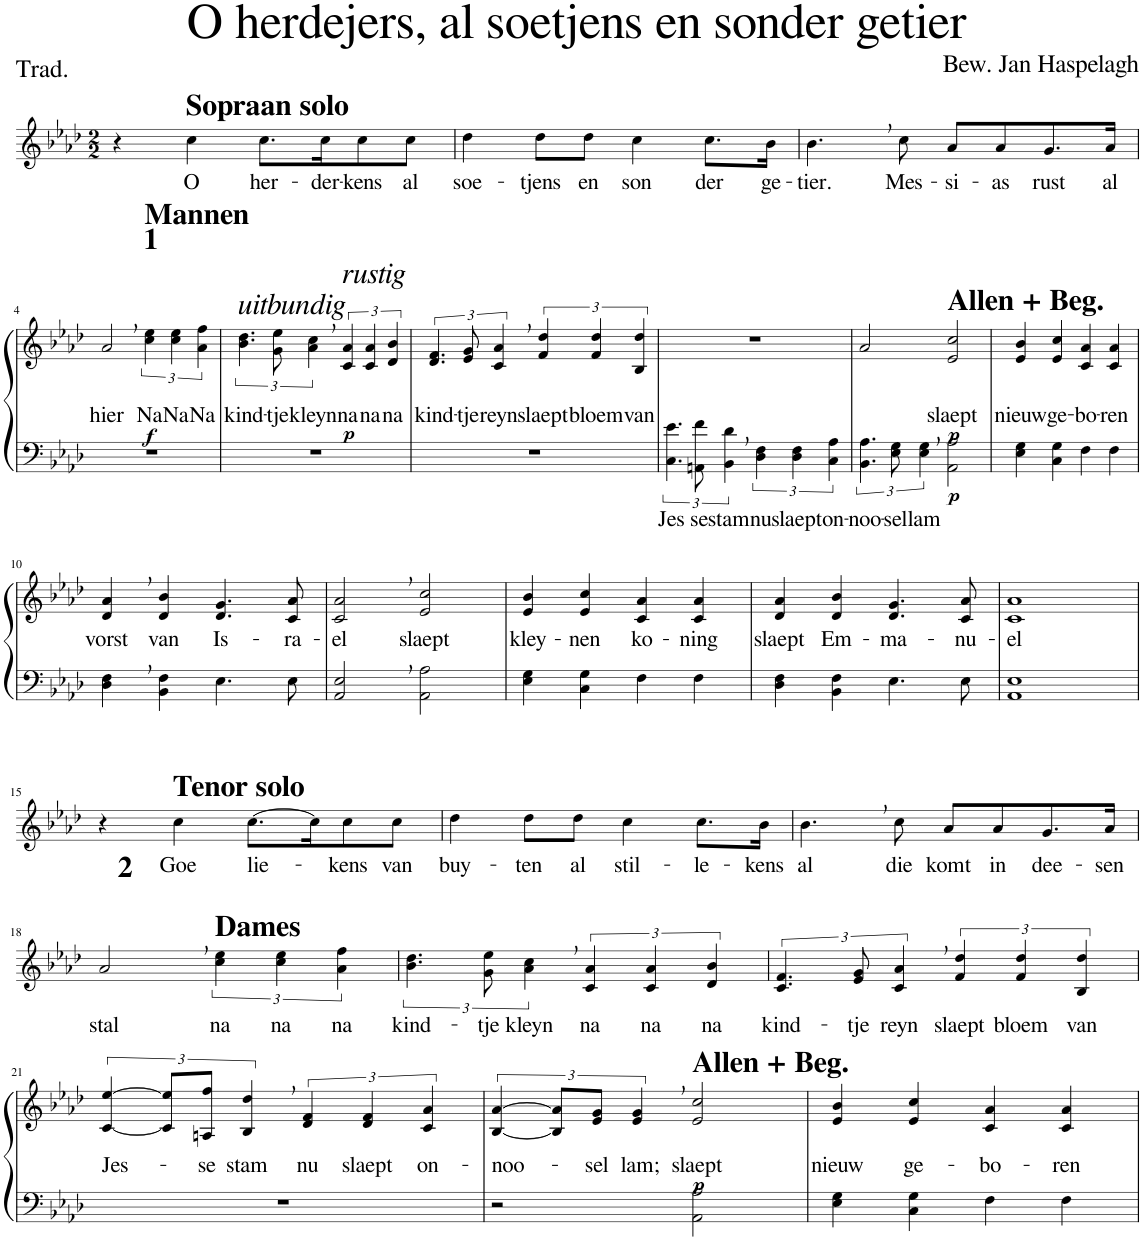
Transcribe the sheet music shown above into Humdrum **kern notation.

**kern	**text	**kern	**text	**dynam
*part1	*part1	*part1	*part1	*part1
*staff2	*staff2	*staff1	*staff1	*staff1/2
*I"Piano	*	*	*	*
*I'Pno.	*	*	*	*
*stria5	*	*	*	*
*clefF4	*	*clefG2	*	*
*k[b-e-a-d-]	*	*k[b-e-a-d-]	*	*
*M2/2	*	*M2/2	*	*
=1	=1	=1	=1	=1
1r	.	4r	.	.
!	!	!LO:TX:a:B:t=Sopraan solo	!	!
!	!	!	!LO:LY:b	!
.	.	4cc\	O	.
!	!	!	!LO:LY:b	!
.	.	8.cc\L	her-	.
!	!	!	!LO:LY:b	!
.	.	16cc\K	-der-	.
!	!	!	!LO:LY:b	!
.	.	8cc\	-kens	.
!	!	!	!LO:LY:b	!
.	.	8cc\J	al	.
=2	=2	=2	=2	=2
!	!	!	!LO:LY:b	!
1r	.	4dd-\	soe-	.
!	!	!	!LO:LY:b	!
.	.	8dd-\L	-tjens	.
!	!	!	!LO:LY:b	!
.	.	8dd-\J	en	.
!	!	!	!LO:LY:b	!
.	.	4cc\	son	.
!	!	!	!LO:LY:b	!
.	.	8.cc\L	-der	.
!	!	!	!LO:LY:b	!
.	.	16b-\Jk	ge-	.
=3	=3	=3	=3	=3
!	!	!	!LO:LY:b	!
1r	.	4.b-,\	-tier.	.
!	!	!	!LO:LY:b	!
.	.	8cc\	Mes-	.
!	!	!	!LO:LY:b	!
.	.	8a-/L	-si-	.
!	!	!	!LO:LY:b	!
.	.	8a-/	-as	.
!	!	!	!LO:LY:b	!
.	.	8.g/	rust	.
!	!	!	!LO:LY:b	!
.	.	16a-/Jk	al	.
!!LO:LB:g=z
=4	=4	=4	=4	=4
!	!	!LO:TX:a:B:t=1	!	!
!	!	!	!LO:LY:b	!
1r	.	2a-,/	hier	.
!	!	!LO:TX:a:B:t=Mannen	!	!
!	!	!	!LO:LY:b	!LO:DY:b
.	.	6cc\ 6ee-\	Na	f
!	!	!	!LO:LY:b	!
.	.	6cc\ 6ee-\	Na	.
!	!	!	!LO:LY:b	!
.	.	6a-\ 6ff\	Na	.
=5	=5	=5	=5	=5
!	!	!LO:TX:a:i:t=uitbundig	!	!
!	!	!	!LO:LY:b	!
1r	.	6.b-\ 6.dd-\	kind-	.
!	!	!	!LO:LY:b	!
.	.	12g\ 12ee-\	tje	.
!	!	!	!LO:LY:b	!
.	.	6a-\, 6cc\,	kleyn	.
!	!	!LO:TX:a:i:t=rustig	!	!
!	!	!	!LO:LY:b	!LO:DY:b
.	.	6c/ 6a-/	na	p
!	!	!	!LO:LY:b	!
.	.	6c/ 6a-/	na	.
!	!	!	!LO:LY:b	!
.	.	6d-/ 6b-/	na	.
=6	=6	=6	=6	=6
!	!	!	!LO:LY:b	!
1r	.	6.d-/ 6.f/	kind-	.
!	!	!	!LO:LY:b	!
.	.	12e-/ 12g/	-tje	.
!	!	!	!LO:LY:b	!
.	.	6c/, 6a-/,	reyn	.
!	!	!	!LO:LY:b	!
.	.	6f/ 6dd-/	slaept	.
!	!	!	!LO:LY:b	!
.	.	6f/ 6dd-/	bloem	.
!	!	!	!LO:LY:b	!
.	.	6B-/ 6dd-/	van	.
=7	=7	=7	=7	=7
!	!LO:LY:b	!	!	!
6.C\ 6.e-\	Jes	1r	.	.
!	!LO:LY:b	!	!	!
12AAn\ 12f\	-se	.	.	.
!	!LO:LY:b	!	!	!
6BB-\, 6d-\,	stam	.	.	.
!	!LO:LY:b	!	!	!
6D-\ 6F\	nu	.	.	.
!	!LO:LY:b	!	!	!
6D-\ 6F\	slaept	.	.	.
!	!LO:LY:b	!	!	!
6C\ 6A-\	on-	.	.	.
=8	=8	=8	=8	=8
!	!LO:LY:b	!	!	!
6.BB-\ 6.A-\	noo-	2a-/	.	.
!	!LO:LY:b	!	!	!
12E-\ 12G\	-sel	.	.	.
!	!LO:LY:b	!	!	!
6E-\, 6G\,	lam	.	.	.
!	!	!LO:TX:a:B:t=Allen + Beg.	!	!
!	!	!	!LO:LY:b	!LO:DY:b=2
!	!	!	!	!LO:DY:n=1:b
2AA-\ 2A-\	.	2e-/ 2cc/	slaept	p p
=9	=9	=9	=9	=9
!	!	!	!LO:LY:b	!
4E-\ 4G\	.	4e-/ 4b-/	nieuw	.
!	!	!	!LO:LY:b	!
4C\ 4G\	.	4e-/ 4cc/	ge-	.
!	!	!	!LO:LY:b	!
4F\	.	4c/ 4a-/	-bo-	.
!	!	!	!LO:LY:b	!
4F\	.	4c/ 4a-/	-ren	.
!!LO:LB:g=z
=10	=10	=10	=10	=10
!	!	!	!LO:LY:b	!
4D-\, 4F\,	.	4d-/, 4a-/,	vorst	.
!	!	!	!LO:LY:b	!
4BB-\ 4F\	.	4d-/ 4b-/	van	.
!	!	!	!LO:LY:b	!
4.E-\	.	4.d-/ 4.g/	Is-	.
!	!	!	!LO:LY:b	!
8E-\	.	8c/ 8a-/	-ra-	.
=11	=11	=11	=11	=11
!	!	!	!LO:LY:b	!
2AA-/, 2E-/,	.	2c/, 2a-/,	-el	.
!	!	!	!LO:LY:b	!
2AA-\ 2A-\	.	2e-/ 2cc/	slaept	.
=12	=12	=12	=12	=12
!	!	!	!LO:LY:b	!
4E-\ 4G\	.	4e-/ 4b-/	kley-	.
!	!	!	!LO:LY:b	!
4C\ 4G\	.	4e-/ 4cc/	-nen	.
!	!	!	!LO:LY:b	!
4F\	.	4c/ 4a-/	ko-	.
!	!	!	!LO:LY:b	!
4F\	.	4c/ 4a-/	-ning	.
=13	=13	=13	=13	=13
!	!	!	!LO:LY:b	!
4D-\ 4F\	.	4d-/ 4a-/	slaept	.
!	!	!	!LO:LY:b	!
4BB-\ 4F\	.	4d-/ 4b-/	Em-	.
!	!	!	!LO:LY:b	!
4.E-\	.	4.d-/ 4.g/	-ma-	.
!	!	!	!LO:LY:b	!
8E-\	.	8c/ 8a-/	-nu-	.
=14	=14	=14	=14	=14
!	!	!	!LO:LY:b	!
1AA- 1E-	.	1c 1a-	-el	.
!!LO:LB:g=z
=15	=15	=15	=15	=15
1r	.	4r	.	.
!	!	!LO:TX:a:B:t=Tenor solo	!	!
!	!	!	!LO:LY:b	!
.	.	4cc\	Goe	.
!	!	!	!LO:LY:b	!
.	.	[8.cc\L	lie-	.
.	.	16cc\K]	.	.
!	!	!	!LO:LY:b	!
.	.	8cc\	-kens	.
!	!	!	!LO:LY:b	!
.	.	8cc\J	van	.
=16	=16	=16	=16	=16
!	!	!	!LO:LY:b	!
1r	.	4dd-\	buy-	.
!	!	!	!LO:LY:b	!
.	.	8dd-\L	-ten	.
!	!	!	!LO:LY:b	!
.	.	8dd-\J	al	.
!	!	!	!LO:LY:b	!
.	.	4cc\	stil-	.
!	!	!	!LO:LY:b	!
.	.	8.cc\L	le-	.
!	!	!	!LO:LY:b	!
.	.	16b-\Jk	-kens	.
=17	=17	=17	=17	=17
!	!	!	!LO:LY:b	!
1r	.	4.b-,\	al	.
!	!	!	!LO:LY:b	!
.	.	8cc\	die	.
!	!	!	!LO:LY:b	!
.	.	8a-/L	komt	.
!	!	!	!LO:LY:b	!
.	.	8a-/	in	.
!	!	!	!LO:LY:b	!
.	.	8.g/	dee-	.
!	!	!	!LO:LY:b	!
.	.	16a-/Jk	-sen	.
!!LO:LB:g=z
=18	=18	=18	=18	=18
!	!	!LO:TX:a:B:t=2	!	!
!	!	!	!LO:LY:b	!
1r	.	2a-,/	stal	.
!	!	!LO:TX:a:B:t=Dames	!	!
!	!	!	!LO:LY:b	!
.	.	6cc\ 6ee-\	na	.
!	!	!	!LO:LY:b	!
.	.	6cc\ 6ee-\	na	.
!	!	!	!LO:LY:b	!
.	.	6a-\ 6ff\	na	.
=19	=19	=19	=19	=19
!	!	!	!LO:LY:b	!
1r	.	6.b-\ 6.dd-\	kind-	.
!	!	!	!LO:LY:b	!
.	.	12g\ 12ee-\	-tje	.
!	!	!	!LO:LY:b	!
.	.	6a-\, 6cc\,	kleyn	.
!	!	!	!LO:LY:b	!
.	.	6c/ 6a-/	na	.
!	!	!	!LO:LY:b	!
.	.	6c/ 6a-/	na	.
!	!	!	!LO:LY:b	!
.	.	6d-/ 6b-/	na	.
=20	=20	=20	=20	=20
!	!	!	!LO:LY:b	!
1r	.	6.c/ 6.f/	kind-	.
!	!	!	!LO:LY:b	!
.	.	12e-/ 12g/	-tje	.
!	!	!	!LO:LY:b	!
.	.	6c/, 6a-/,	reyn	.
!	!	!	!LO:LY:b	!
.	.	6f/ 6dd-/	slaept	.
!	!	!	!LO:LY:b	!
.	.	6f/ 6dd-/	bloem	.
!	!	!	!LO:LY:b	!
.	.	6B-/ 6dd-/	van	.
!!LO:LB:g=z
=21	=21	=21	=21	=21
!	!	!	!LO:LY:b	!
1r	.	[6c/ [6ee-/	Jes-	.
.	.	12c/] 12ee-/]L	.	.
!	!	!	!LO:LY:b	!
.	.	12An/ 12ff/J	-se	.
!	!	!	!LO:LY:b	!
.	.	6B-/, 6dd-/,	stam	.
!	!	!	!LO:LY:b	!
.	.	6d-/ 6f/	nu	.
!	!	!	!LO:LY:b	!
.	.	6d-/ 6f/	slaept	.
!	!	!	!LO:LY:b	!
.	.	6c/ 6a-/	on-	.
=22	=22	=22	=22	=22
!	!	!	!LO:LY:b	!
2r	.	[6B-/ [6a-/	-noo-	.
.	.	12B-/] 12a-/]L	.	.
!	!	!	!LO:LY:b	!
.	.	12e-/ 12g/J	-sel	.
!	!	!	!LO:LY:b	!
.	.	6e-/, 6g/,	lam;	.
!	!	!LO:TX:a:B:t=Allen + Beg.	!	!
!	!	!	!LO:LY:b	!LO:DY:b
2AA-\ 2A-\	.	2e-/ 2cc/	slaept	p
=23	=23	=23	=23	=23
!	!	!	!LO:LY:b	!
4E-\ 4G\	.	4e-/ 4b-/	nieuw	.
!	!	!	!LO:LY:b	!
4C\ 4G\	.	4e-/ 4cc/	ge-	.
!	!	!	!LO:LY:b	!
4F\	.	4c/ 4a-/	-bo-	.
!	!	!	!LO:LY:b	!
4F\	.	4c/ 4a-/	-ren	.
=	=	=	=	=
*-	*-	*-	*-	*-
